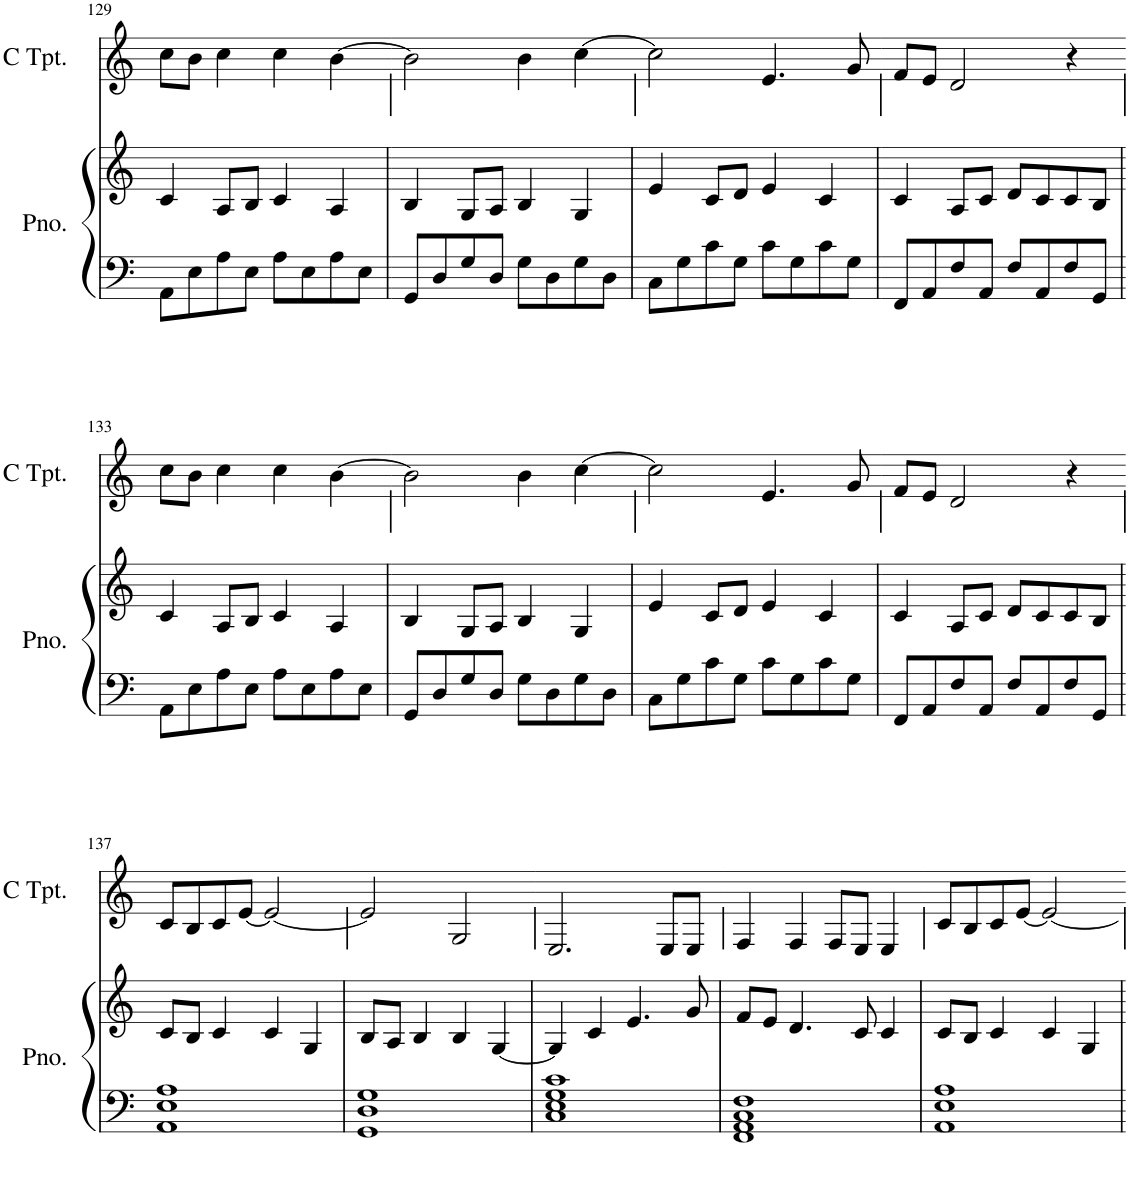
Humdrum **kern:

**kern	**kern	**kern
*part2	*part2	*part1
*staff3	*staff2	*staff1
*I"Piano	*	*I"C Trumpet
*I'Pno.	*	*I'C Tpt.
!!LO:PB:g=z
*clefF4	*clefG2	*clefG2
*k[]	*k[]	*k[]
*M4/4	*M4/4	*M4/4
=129	=129	=129
8AA\L	4c/	8cc\L
8E\	.	8b\J
8A\	8A/L	4cc\
8E\J	8B/J	.
8A\L	4c/	4cc\
8E\	.	.
8A\	4A/	[4b\
8E\J	.	.
=130	=130	=130
8GG/L	4B/	2b\]
8D/	.	.
8G/	8G/L	.
8D/J	8A/J	.
8G\L	4B/	4b\
8D\	.	.
8G\	4G/	[4cc\
8D\J	.	.
=131	=131	=131
8C\L	4e/	2cc\]
8G\	.	.
8c\	8c/L	.
8G\J	8d/J	.
8c\L	4e/	4.e/
8G\	.	.
8c\	4c/	.
8G\J	.	8g/
=132	=132	=132
8FF/L	4c/	8f/L
8AA/	.	8e/J
8F/	8A/L	2d/
8AA/J	8c/J	.
8F/L	8d/L	.
8AA/	8c/	.
8F/	8c/	4r
8GG/J	8B/J	.
!!LO:LB:g=z
=133	=133	=133
8AA\L	4c/	8cc\L
8E\	.	8b\J
8A\	8A/L	4cc\
8E\J	8B/J	.
8A\L	4c/	4cc\
8E\	.	.
8A\	4A/	[4b\
8E\J	.	.
=134	=134	=134
8GG/L	4B/	2b\]
8D/	.	.
8G/	8G/L	.
8D/J	8A/J	.
8G\L	4B/	4b\
8D\	.	.
8G\	4G/	[4cc\
8D\J	.	.
=135	=135	=135
8C\L	4e/	2cc\]
8G\	.	.
8c\	8c/L	.
8G\J	8d/J	.
8c\L	4e/	4.e/
8G\	.	.
8c\	4c/	.
8G\J	.	8g/
=136	=136	=136
8FF/L	4c/	8f/L
8AA/	.	8e/J
8F/	8A/L	2d/
8AA/J	8c/J	.
8F/L	8d/L	.
8AA/	8c/	.
8F/	8c/	4r
8GG/J	8B/J	.
!!LO:LB:g=z
=137	=137	=137
1AA 1E 1A	8c/L	8c/L
.	8B/J	8B/
.	4c/	8c/
.	.	[8e/J
.	4c/	2e/_
.	4G/	.
=138	=138	=138
1GG 1D 1G	8B/L	2e/]
.	8A/J	.
.	4B/	.
.	4B/	2G/
.	[4G/	.
=139	=139	=139
1C 1E 1G 1c	4G/]	2.E/
.	4c/	.
.	4.e/	.
.	.	8E/L
.	8g/	8E/J
=140	=140	=140
1FF 1AA 1C 1F	8f/L	4F/
.	8e/J	.
.	4.d/	4F/
.	.	8F/L
.	8c/	8E/J
.	4c/	4E/
=141	=141	=141
1AA 1E 1A	8c/L	8c/L
.	8B/J	8B/
.	4c/	8c/
.	.	[8e/J
.	4c/	2e/_
.	4G/	.
=	=	=
*-	*-	*-
